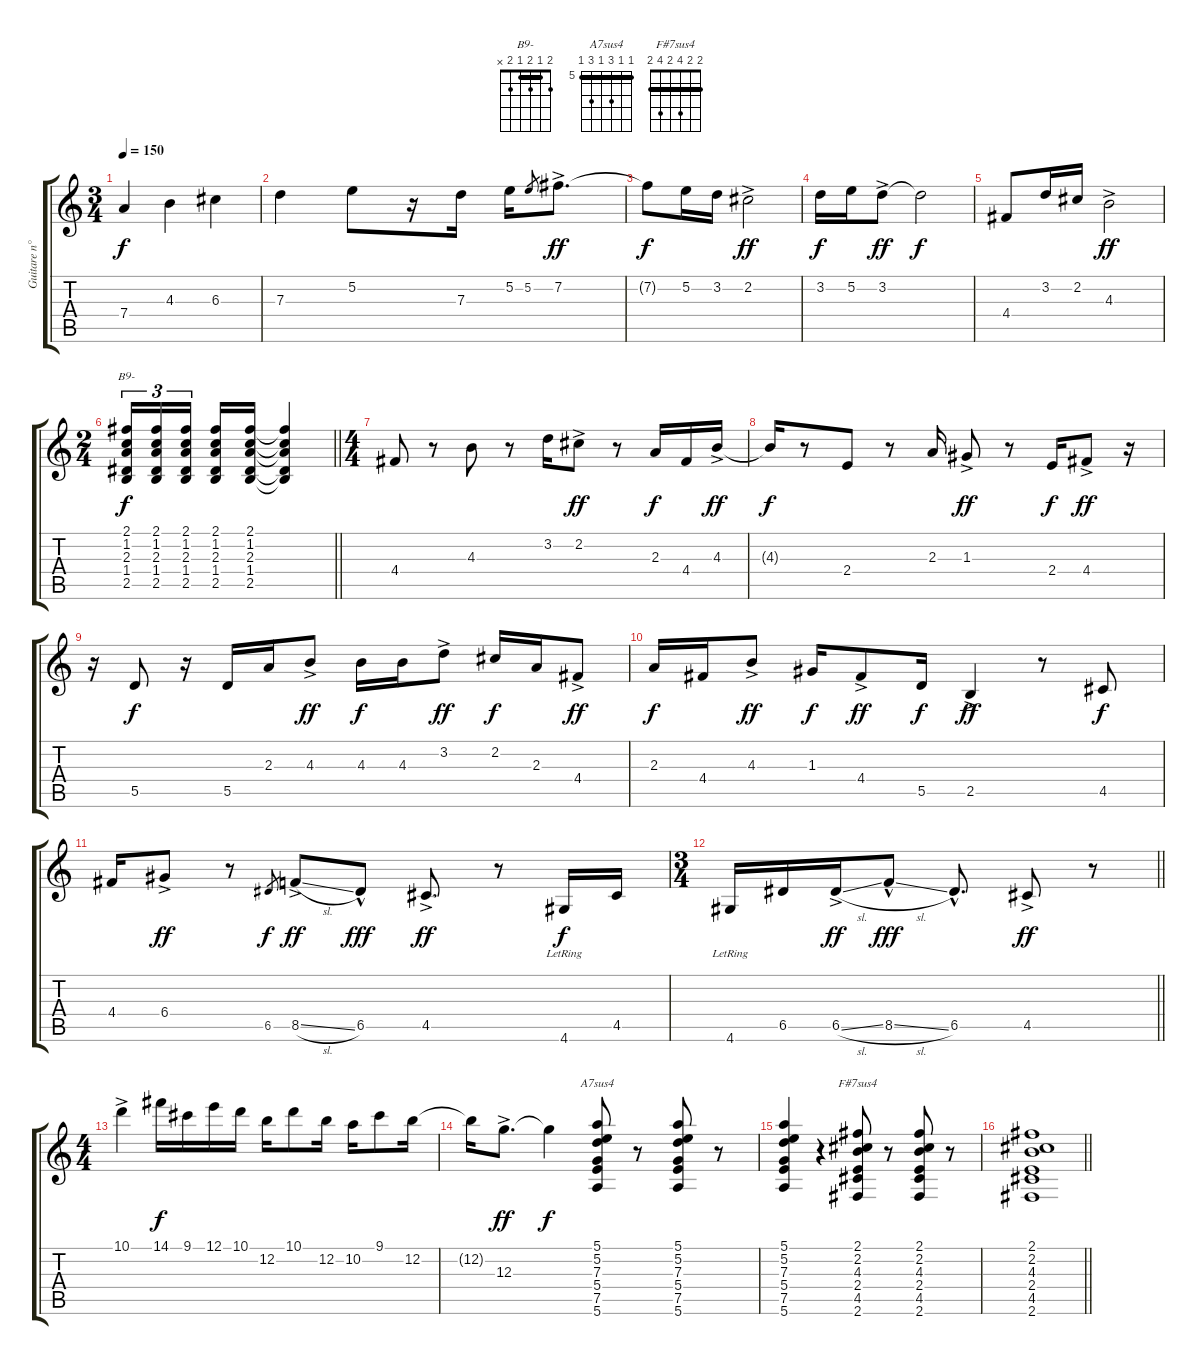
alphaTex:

\track ("Guitare n°2" "Guitare n°") {instrument acousticguitarnylon}
\staff {score tabs}
\tuning (E4 B3 G3 D3 A2 E2) {hide}
\chord ("B9-" 2 1 2 1 2 x) {barre 1}
\chord ("A7sus4" 5 5 7 5 7 5) {firstfret 5 barre 5}
\chord ("F#7sus4" 2 2 4 2 4 2) {barre 2}
\ts (3 4)
\tempo 150
\clef g2
\ks c
7.4.4{dy f} 4.3.4 6.3.4 |
7.3.4 5.2.8 r.16 7.3.16 5.2.16 5.2.8{gr} 7.2{ac}.8{d dy ff} |
7.2{t}.8{dy f} 5.2.16 3.2.16 2.2{ac}.2{dy ff} |
3.2.16{dy f} 5.2.16 3.2{ac}.8{dy ff} 3.2{t}.2{dy f} |
4.4.8 3.2.16 2.2.16 4.3{ac}.2{dy ff} |
\ts (2 4)
\barLineRight lightlight
(2.1 1.2 2.3 1.4 2.5).16{tu (3 2) ch "B9-" dy f} (2.1 1.2 2.3 1.4 2.5).16{tu (3 2)} (2.1 1.2 2.3 1.4 2.5).16{tu (3 2) beam splitsecondary} (2.1 1.2 2.3 1.4 2.5).16 (2.1 1.2 2.3 1.4 2.5).16 (2.1{t} 1.2{t} 2.3{t} 1.4{t} 2.5{t}).4 |
\ts (4 4)
4.4.8 r.8 4.3.8 r.8 3.2.16 2.2{ac}.8{dy ff} r.8 2.3.16{dy f} 4.4.16 4.3{ac}.16{dy ff} |
4.3{t}.16{dy f} r.8 2.4.8 r.8 2.3.16 1.3{ac}.8{dy ff} r.8 2.4.16{dy f} 4.4{ac}.8{dy ff} r.16 |
r.16 5.5.8{dy f} r.16 5.5.16 2.3.16 4.3{ac}.8{dy ff} 4.3.16{dy f} 4.3.16 3.2{ac}.8{dy ff} 2.2.16{dy f} 2.3.16 4.4{ac}.8{dy ff} |
2.3.16{dy f} 4.4.16 4.3{ac}.8{dy ff} 1.3.16{dy f} 4.4{ac}.8{dy ff} 5.5.16{dy f} 2.5{ac}.4{dy ff} r.8 4.5.8{dy f} |
4.4.16 6.4{ac}.8{dy ff} r.8 6.5.8{gr dy f} 8.5{sl ac}.8{dy ff} 6.5{hac}.8{dy fff} 4.5{ac}.8{d dy ff} r.8 4.6{lr}.16{dy f} 4.5.16 |
\ts (3 4)
\barLineRight lightlight
4.6{lr}.16 6.5.16 6.5{sl ac}.16{dy ff} 8.5{sl hac}.8{dy fff} 6.5{hac}.8{d} 4.5{ac}.8{dy ff} r.8 |
\ts (4 4)
10.1{ac}.4 14.1.16{dy f} 9.1.16 12.1.16 10.1.16 12.2.16 10.1.8 12.2.16 10.2.16 9.1.8 12.2.16 |
12.2{t}.16 12.3{ac}.8{d dy ff} 12.3{t}.4{dy f} (5.1 5.2 7.3 5.4 7.5 5.6).8{ch "A7sus4"} r.8 (5.1 5.2 7.3 5.4 7.5 5.6).8 r.8 |
(5.1 5.2 7.3 5.4 7.5 5.6).4 r.4 (2.1 2.2 4.3 2.4 4.5 2.6).8{ch "F#7sus4"} r.8 (2.1 2.2 4.3 2.4 4.5 2.6).8 r.8 |
\barLineRight lightlight
(2.1 2.2 4.3 2.4 4.5 2.6).1
